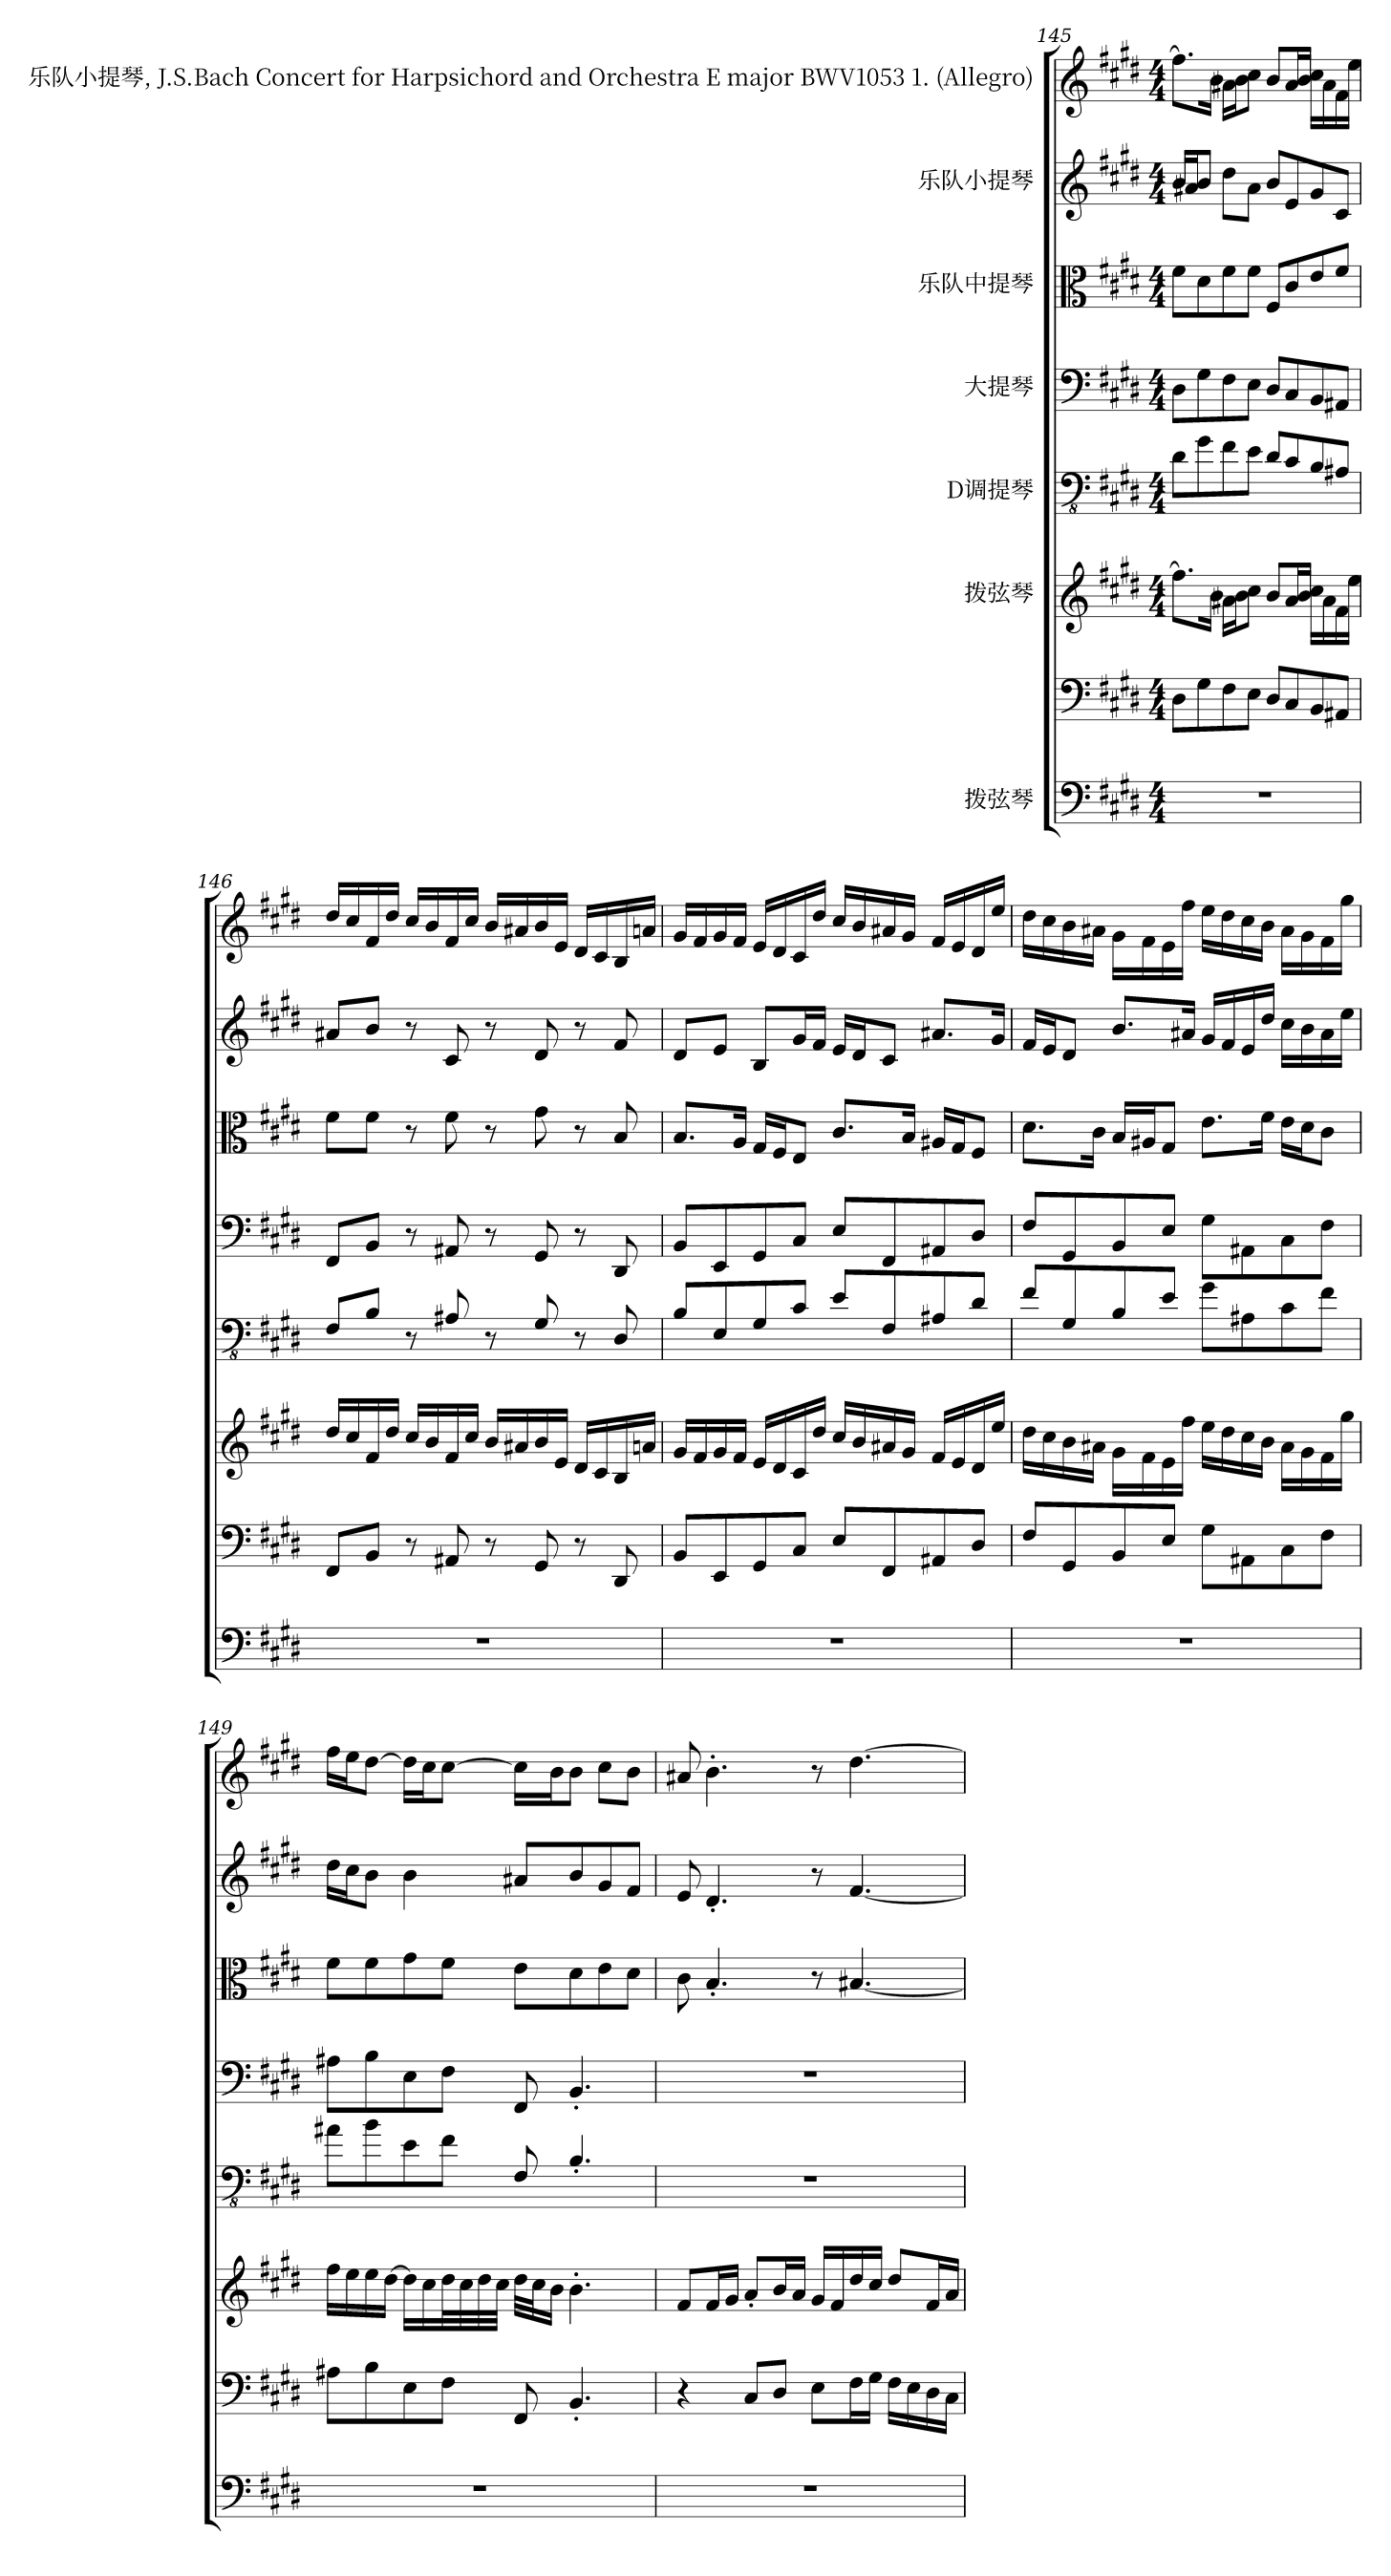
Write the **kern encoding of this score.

**kern	**kern	**kern	**kern	**kern	**kern	**kern	**kern
*part7	*part7	*part6	*part5	*part4	*part3	*part2	*part1
*staff8	*staff7	*staff6	*staff5	*staff4	*staff3	*staff2	*staff1
*I"拨弦琴	*	*I"拨弦琴	*I"D调提琴	*I"大提琴	*I"乐队中提琴	*I"乐队小提琴	*I"乐队小提琴, J.S.Bach Concert for Harpsichord and Orchestra E major BWV1053 1. (Allegro)
*clefF4	*clefF4	*clefG2	*clefFv4	*clefF4	*clefC3	*clefG2	*clefG2
*	*	*	*ITrd7c12	*	*	*	*
*k[f#c#g#d#]	*k[f#c#g#d#]	*k[f#c#g#d#]	*k[f#c#g#d#]	*k[f#c#g#d#]	*k[f#c#g#d#]	*k[f#c#g#d#]	*k[f#c#g#d#]
*M4/4	*M4/4	*M4/4	*M4/4	*M4/4	*M4/4	*M4/4	*M4/4
=145	=145	=145	=145	=145	=145	=145	=145
1r	8D#\L	8.ff#\L]	8DD#\L	8D#\L	8f#\L	16b/LL	8.ff#\L]
.	.	.	.	.	.	16a#X/J	.
.	8G#\	.	8GG#\	8G#\	8d#\	8b/J	.
.	.	16b\Jk	.	.	.	.	16b\Jk
.	8F#\	16a#X\LL	8FF#\	8F#\	8f#\	8dd#\L	16a#X\LL
.	.	16b\J	.	.	.	.	16b\J
.	8E\J	8cc#\J	8EE\J	8E\J	8f#\J	8a#\J	8cc#\J
.	8D#/L	8b/L	8DD#/L	8D#/L	8F#/L	8b/L	8b/L
.	8C#/	16a#/L	8CC#/	8C#/	8c#/	8e/	16a#/L
.	.	16b/JJ	.	.	.	.	16b/JJ
.	8BB/	16cc#\LL	8BBB/	8BB/	8e/	8g#/	16cc#\LL
.	.	16a#\	.	.	.	.	16a#\
.	8AA#X/J	16f#\	8AAA#X/J	8AA#X/J	8f#/J	8c#/J	16f#\
.	.	16ee\JJ	.	.	.	.	16ee\JJ
!!LO:PB:g=z
=146	=146	=146	=146	=146	=146	=146	=146
1r	8FF#/L	16dd#/LL	8FFF#/L	8FF#/L	8f#\L	8a#X/L	16dd#/LL
.	.	16cc#/	.	.	.	.	16cc#/
.	8BB/J	16f#/	8BBB/J	8BB/J	8f#\J	8b/J	16f#/
.	.	16dd#/JJ	.	.	.	.	16dd#/JJ
.	8r	16cc#/LL	8r	8r	8r	8r	16cc#/LL
.	.	16b/	.	.	.	.	16b/
.	8AA#X/	16f#/	8AAA#X/	8AA#X/	8f#\	8c#/	16f#/
.	.	16cc#/JJ	.	.	.	.	16cc#/JJ
.	8r	16b/LL	8r	8r	8r	8r	16b/LL
.	.	16a#X/	.	.	.	.	16a#X/
.	8GG#/	16b/	8GGG#/	8GG#/	8g#\	8d#/	16b/
.	.	16e/JJ	.	.	.	.	16e/JJ
.	8r	16d#/LL	8r	8r	8r	8r	16d#/LL
.	.	16c#/	.	.	.	.	16c#/
.	8DD#/	16B/	8DDD#/	8DD#/	8B/	8f#/	16B/
.	.	16an/JJ	.	.	.	.	16an/JJ
=147	=147	=147	=147	=147	=147	=147	=147
1r	8BB/L	16g#/LL	8BBB/L	8BB/L	8.B/L	8d#/L	16g#/LL
.	.	16f#/	.	.	.	.	16f#/
.	8EE/	16g#/	8EEE/	8EE/	.	8e/J	16g#/
.	.	16f#/JJ	.	.	16A/Jk	.	16f#/JJ
.	8GG#/	16e/LL	8GGG#/	8GG#/	16G#/LL	8B/L	16e/LL
.	.	16d#/	.	.	16F#/J	.	16d#/
.	8C#/J	16c#/	8CC#/J	8C#/J	8E/J	16g#/L	16c#/
.	.	16dd#/JJ	.	.	.	16f#/JJ	16dd#/JJ
.	8E/L	16cc#/LL	8EE/L	8E/L	8.c#/L	16e/LL	16cc#/LL
.	.	16b/	.	.	.	16d#/J	16b/
.	8FF#/	16a#X/	8FFF#/	8FF#/	.	8c#/J	16a#X/
.	.	16g#/JJ	.	.	16B/Jk	.	16g#/JJ
.	8AA#X/	16f#/LL	8AAA#X/	8AA#X/	16A#X/LL	8.a#X/L	16f#/LL
.	.	16e/	.	.	16G#/J	.	16e/
.	8D#/J	16d#/	8DD#/J	8D#/J	8F#/J	.	16d#/
.	.	16ee/JJ	.	.	.	16g#/Jk	16ee/JJ
!!LO:PB:g=z
=148	=148	=148	=148	=148	=148	=148	=148
1r	8F#/L	16dd#\LL	8FF#/L	8F#/L	8.d#\L	16f#/LL	16dd#\LL
.	.	16cc#\	.	.	.	16e/J	16cc#\
.	8GG#/	16b\	8GGG#/	8GG#/	.	8d#/J	16b\
.	.	16a#X\JJ	.	.	16c#\Jk	.	16a#X\JJ
.	8BB/	16g#\LL	8BBB/	8BB/	16B/LL	8.b/L	16g#\LL
.	.	16f#\	.	.	16A#X/J	.	16f#\
.	8E/J	16e\	8EE/J	8E/J	8G#/J	.	16e\
.	.	16ff#\JJ	.	.	.	16a#X/Jk	16ff#\JJ
.	8G#\L	16ee\LL	8GG#\L	8G#\L	8.e\L	16g#/LL	16ee\LL
.	.	16dd#\	.	.	.	16f#/	16dd#\
.	8AA#X\	16cc#\	8AAA#X\	8AA#X\	.	16e/	16cc#\
.	.	16b\JJ	.	.	16f#\Jk	16dd#/JJ	16b\JJ
.	8C#\	16a#\LL	8CC#\	8C#\	16e\LL	16cc#\LL	16a#\LL
.	.	16g#\	.	.	16d#\J	16b\	16g#\
.	8F#\J	16f#\	8FF#\J	8F#\J	8c#\J	16a#\	16f#\
.	.	16gg#\JJ	.	.	.	16ee\JJ	16gg#\JJ
=149	=149	=149	=149	=149	=149	=149	=149
1r	8A#X\L	16ff#\LL	8AA#X\L	8A#X\L	8f#\L	16dd#\LL	16ff#\LL
.	.	16ee\	.	.	.	16cc#\J	16ee\J
.	8B\	16ee\	8BB\	8B\	8f#\	8b\J	[8dd#\J
.	.	[16dd#\JJ	.	.	.	.	.
.	8E\	16dd#\LL]	8EE\	8E\	8g#\	4b\	16dd#\LL]
.	.	16cc#\	.	.	.	.	16cc#\J
.	8F#\J	32dd#\L	8FF#\J	8F#\J	8f#\J	.	[8cc#\J
.	.	32cc#\	.	.	.	.	.
.	.	32dd#\	.	.	.	.	.
.	.	32cc#\JJJ	.	.	.	.	.
.	8FF#/	32dd#\LLL	8FFF#/	8FF#/	8e\L	8a#X/L	16cc#\LL]
.	.	32cc#\J	.	.	.	.	.
.	.	16b\JJ	.	.	.	.	16b\J
.	4.BB'/	4.b'\	4.BBB'/	4.BB'/	8d#\	8b/	8b\J
.	.	.	.	.	8e\	8g#/	8cc#\L
.	.	.	.	.	8d#\J	8f#/J	8b\J
!!LO:PB:g=z
=150	=150	=150	=150	=150	=150	=150	=150
1r	4r	8f#/L	1r	1r	8c#\	8e/	8a#X/
.	.	16f#/L	.	.	4.B'/	4.d#'/	4.b'\
.	.	16g#/JJ	.	.	.	.	.
.	8C#/L	8a'/L	.	.	.	.	.
.	8D#/J	16b/L	.	.	.	.	.
.	.	16a/JJ	.	.	.	.	.
.	8E\L	16g#/LL	.	.	8r	8r	8r
.	.	16f#/	.	.	.	.	.
.	16F#\L	16dd#/	.	.	[4.B#X/	[4.f#/	[4.dd#\
.	16G#\JJ	16cc#/JJ	.	.	.	.	.
.	16F#\LL	8dd#/L	.	.	.	.	.
.	16E\	.	.	.	.	.	.
.	16D#\	16f#/L	.	.	.	.	.
.	16C#\JJ	16a/JJ	.	.	.	.	.
=	=	=	=	=	=	=	=
*-	*-	*-	*-	*-	*-	*-	*-
